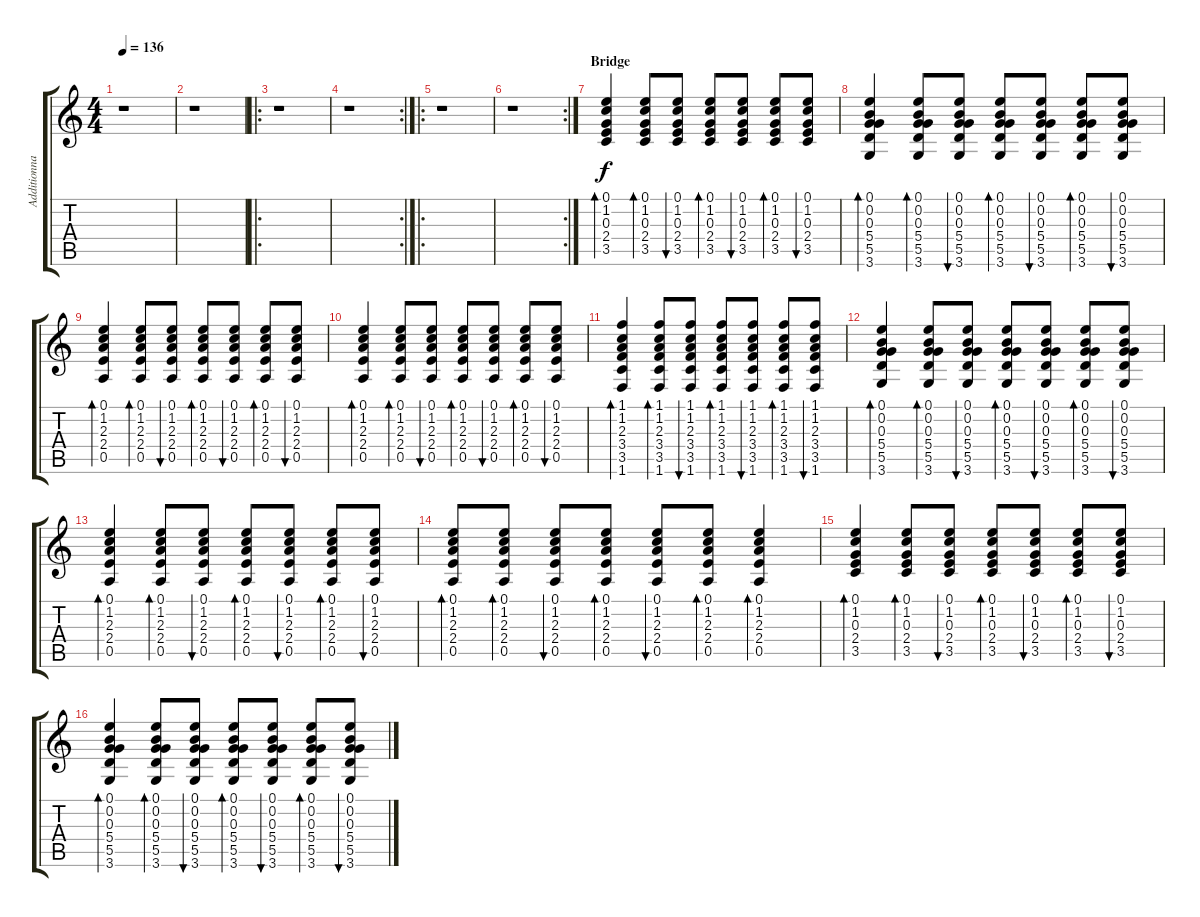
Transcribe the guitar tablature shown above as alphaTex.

\track ("Additionnal Guitar" "Additionna") {instrument acousticguitarsteel}
\staff {score tabs}
\tuning (E4 B3 G3 D3 A2 E2) {hide}
\ts (4 4)
\tempo 136
\clef g2
\ks c
r.1{dy f} |
r.1 |
\ro
r.1 |
\rc 2
r.1 |
\ro
r.1 |
\rc 2
r.1 |
\section ("" "Bridge")
(0.1 1.2 0.3 2.4 3.5).4{bd 60 volume 7} (0.1 1.2 0.3 2.4 3.5).8{bd 60} (0.1 1.2 0.3 2.4 3.5).8{bu 60} (0.1 1.2 0.3 2.4 3.5).8{bd 60} (0.1 1.2 0.3 2.4 3.5).8{bu 60} (0.1 1.2 0.3 2.4 3.5).8{bd 60} (0.1 1.2 0.3 2.4 3.5).8{bu 60} |
(0.1 0.2 0.3 5.4 5.5 3.6).4{bd 60} (0.1 0.2 0.3 5.4 5.5 3.6).8{bd 60} (0.1 0.2 0.3 5.4 5.5 3.6).8{bu 60} (0.1 0.2 0.3 5.4 5.5 3.6).8{bd 60} (0.1 0.2 0.3 5.4 5.5 3.6).8{bu 60} (0.1 0.2 0.3 5.4 5.5 3.6).8{bd 60} (0.1 0.2 0.3 5.4 5.5 3.6).8{bu 60} |
(0.1 1.2 2.3 2.4 0.5).4{bd 60} (0.1 1.2 2.3 2.4 0.5).8{bd 60} (0.1 1.2 2.3 2.4 0.5).8{bu 60} (0.1 1.2 2.3 2.4 0.5).8{bd 60} (0.1 1.2 2.3 2.4 0.5).8{bu 60} (0.1 1.2 2.3 2.4 0.5).8{bd 60} (0.1 1.2 2.3 2.4 0.5).8{bu 60} |
(0.1 1.2 2.3 2.4 0.5).4{bd 60} (0.1 1.2 2.3 2.4 0.5).8{bd 60} (0.1 1.2 2.3 2.4 0.5).8{bu 60} (0.1 1.2 2.3 2.4 0.5).8{bd 60} (0.1 1.2 2.3 2.4 0.5).8{bu 60} (0.1 1.2 2.3 2.4 0.5).8{bd 60} (0.1 1.2 2.3 2.4 0.5).8{bu 60} |
(1.1 1.2 2.3 3.4 3.5 1.6).4{bd 60} (1.1 1.2 2.3 3.4 3.5 1.6).8{bd 60} (1.1 1.2 2.3 3.4 3.5 1.6).8{bu 60} (1.1 1.2 2.3 3.4 3.5 1.6).8{bd 60} (1.1 1.2 2.3 3.4 3.5 1.6).8{bu 60} (1.1 1.2 2.3 3.4 3.5 1.6).8{bd 60} (1.1 1.2 2.3 3.4 3.5 1.6).8{bu 60} |
(0.1 0.2 0.3 5.4 5.5 3.6).4{bd 60} (0.1 0.2 0.3 5.4 5.5 3.6).8{bd 60} (0.1 0.2 0.3 5.4 5.5 3.6).8{bu 60} (0.1 0.2 0.3 5.4 5.5 3.6).8{bd 60} (0.1 0.2 0.3 5.4 5.5 3.6).8{bu 60} (0.1 0.2 0.3 5.4 5.5 3.6).8{bd 60} (0.1 0.2 0.3 5.4 5.5 3.6).8{bu 60} |
(0.1 1.2 2.3 2.4 0.5).4{bd 60} (0.1 1.2 2.3 2.4 0.5).8{bd 60} (0.1 1.2 2.3 2.4 0.5).8{bu 60} (0.1 1.2 2.3 2.4 0.5).8{bd 60} (0.1 1.2 2.3 2.4 0.5).8{bu 60} (0.1 1.2 2.3 2.4 0.5).8{bd 60} (0.1 1.2 2.3 2.4 0.5).8{bu 60} |
(0.1 1.2 2.3 2.4 0.5).8{bd 60} (0.1 1.2 2.3 2.4 0.5).8{bd 60} (0.1 1.2 2.3 2.4 0.5).8{bu 60} (0.1 1.2 2.3 2.4 0.5).8{bd 60} (0.1 1.2 2.3 2.4 0.5).8{bu 60} (0.1 1.2 2.3 2.4 0.5).8{bd 60} (0.1 1.2 2.3 2.4 0.5).4{bd 60} |
(0.1 1.2 0.3 2.4 3.5).4{bd 60} (0.1 1.2 0.3 2.4 3.5).8{bd 60} (0.1 1.2 0.3 2.4 3.5).8{bu 60} (0.1 1.2 0.3 2.4 3.5).8{bd 60} (0.1 1.2 0.3 2.4 3.5).8{bu 60} (0.1 1.2 0.3 2.4 3.5).8{bd 60} (0.1 1.2 0.3 2.4 3.5).8{bu 60} |
(0.1 0.2 0.3 5.4 5.5 3.6).4{bd 60} (0.1 0.2 0.3 5.4 5.5 3.6).8{bd 60} (0.1 0.2 0.3 5.4 5.5 3.6).8{bu 60} (0.1 0.2 0.3 5.4 5.5 3.6).8{bd 60} (0.1 0.2 0.3 5.4 5.5 3.6).8{bu 60} (0.1 0.2 0.3 5.4 5.5 3.6).8{bd 60} (0.1 0.2 0.3 5.4 5.5 3.6).8{bu 60}
